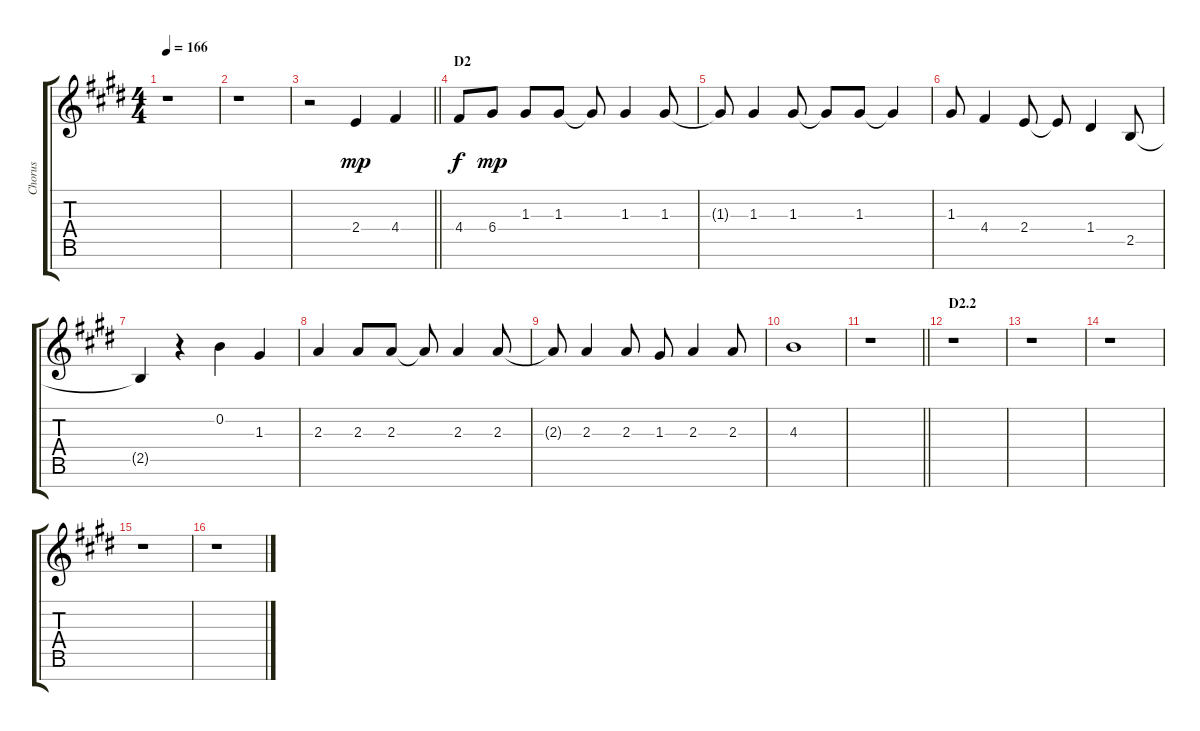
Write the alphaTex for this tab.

\track ("Chorus" "Chorus") {instrument choiraahs}
\staff {score tabs}
\tuning (E5 B4 G4 D4 A3 C3 B2) {hide}
\ts (4 4)
\tempo 166
\clef g2
\ks e
r.1{dy mp} |
r.1 |
\barLineRight lightlight
r.2 2.4.4 4.4.4 |
\section ("" "D2")
4.4.8{dy f} 6.4.8{dy mp} 1.3.8 1.3.8 1.3{t}.8 1.3.4 1.3.8 |
1.3{t}.8 1.3.4 1.3.8 1.3{t}.8 1.3.8 1.3{t}.4 |
1.3.8 4.4.4 2.4.8 2.4{t}.8 1.4.4 2.5.8 |
2.5{t}.4 r.4 0.2.4 1.3.4 |
2.3.4 2.3.8 2.3.8 2.3{t}.8 2.3.4 2.3.8 |
2.3{t}.8 2.3.4 2.3.8 1.3.8 2.3.4 2.3.8 |
4.3.1 |
\barLineRight lightlight
r.1 |
\section ("" "D2.2")
r.1 |
r.1 |
r.1 |
r.1 |
r.1
